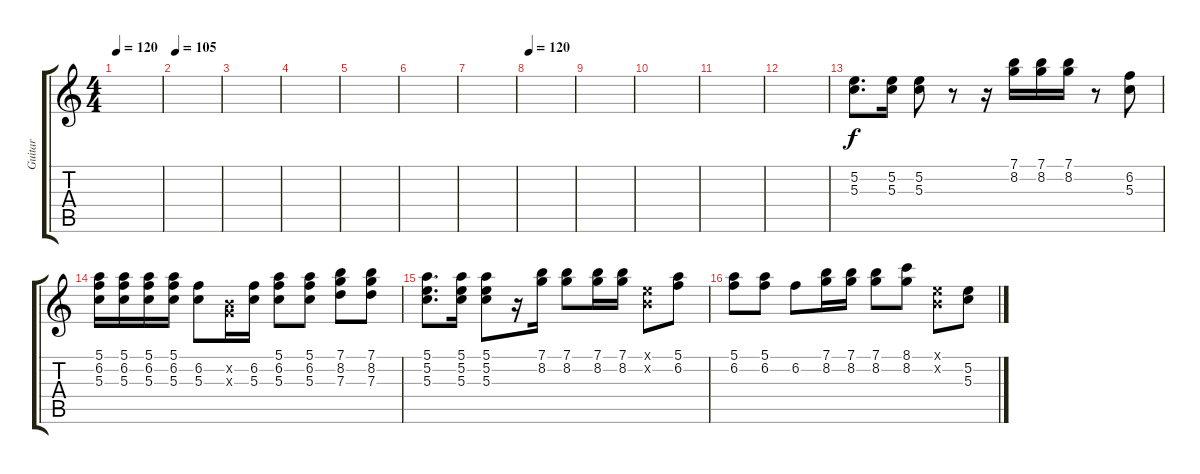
\track ("Guitar" "Guitar") {instrument electricguitarclean}
\staff {score tabs}
\tuning (E4 B3 G3 D3 A2 E2) {hide}
\ts (4 4)
\tempo 120
\clef g2
\ks c
|
\tempo 105
|
|
|
|
|
|
\tempo 120
|
|
|
|
|
(5.2 5.3).8{d} (5.2 5.3).16 (5.2 5.3).8 r.8 r.16 (7.1 8.2).16 (7.1 8.2).16 (7.1 8.2).16 r.8 (6.2 5.3).8 |
(5.1 6.2 5.3).16 (5.1 6.2 5.3).16 (5.1 6.2 5.3).16 (5.1 6.2 5.3).16 (6.2 5.3).8 (0.2{x} 0.3{x}).16 (6.2 5.3).16 (5.1 6.2 5.3).8 (5.1 6.2 5.3).8 (7.1 8.2 7.3).8 (7.1 8.2 7.3).8 |
(5.1 5.2 5.3).8{d} (5.1 5.2 5.3).16 (5.1 5.2 5.3).8 r.16 (7.1 8.2).16 (7.1 8.2).8 (7.1 8.2).16 (7.1 8.2).16 (0.1{x} 0.2{x}).8 (5.1 6.2).8 |
(5.1 6.2).8 (5.1 6.2).8 6.2.8 (7.1 8.2).16 (7.1 8.2).16 (7.1 8.2).8 (8.1 8.2).8 (0.1{x} 0.2{x}).8 (5.2 5.3).8
